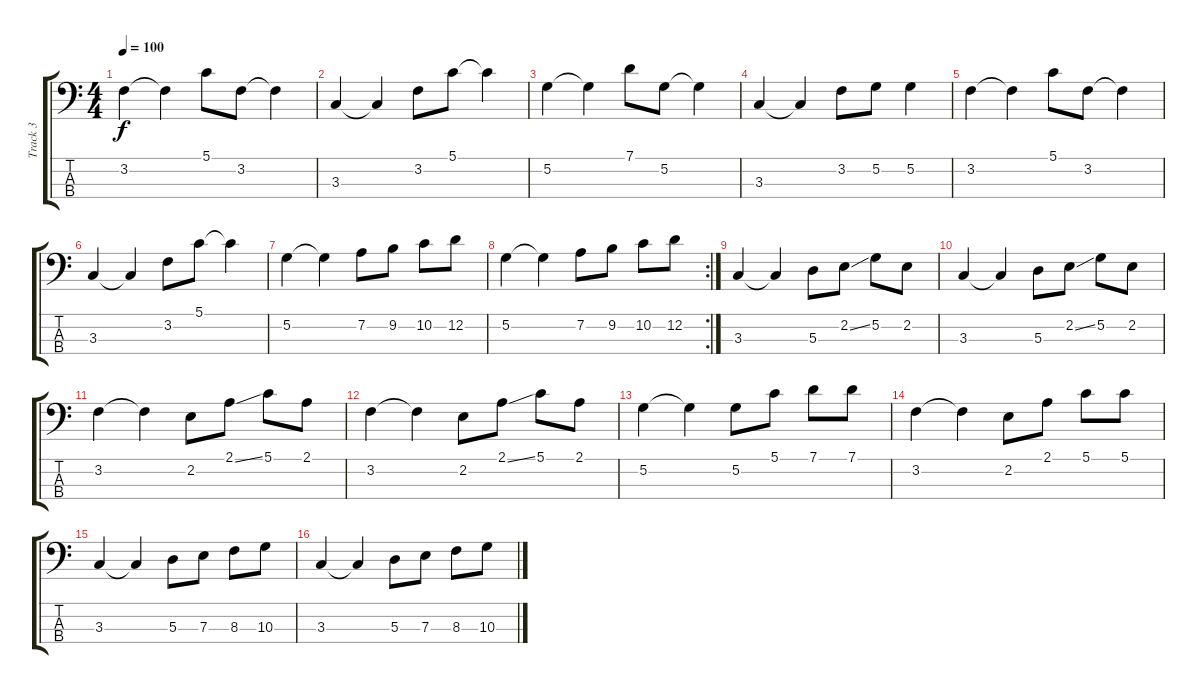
\track ("Track 3" "Track 3") {instrument electricbassfinger}
\staff {score tabs}
\tuning (G2 D2 A1 E1) {hide}
\ts (4 4)
\tempo 100
\clef f4
\ks c
3.2.4{dy f} 3.2{t}.4 5.1.8 3.2.8 3.2{t}.4 |
3.3.4 3.3{t}.4 3.2.8 5.1.8 5.1{t}.4 |
5.2.4 5.2{t}.4 7.1.8 5.2.8 5.2{t}.4 |
3.3.4 3.3{t}.4 3.2.8 5.2.8 5.2.4 |
3.2.4 3.2{t}.4 5.1.8 3.2.8 3.2{t}.4 |
3.3.4 3.3{t}.4 3.2.8 5.1.8 5.1{t}.4 |
5.2.4 5.2{t}.4 7.2.8 9.2.8 10.2.8 12.2.8 |
\rc 2
5.2.4 5.2{t}.4 7.2.8 9.2.8 10.2.8 12.2.8 |
3.3.4 3.3{t}.4 5.3.8 2.2{ss}.8 5.2.8 2.2.8 |
3.3.4 3.3{t}.4 5.3.8 2.2{ss}.8 5.2.8 2.2.8 |
3.2.4 3.2{t}.4 2.2.8 2.1{ss}.8 5.1.8 2.1.8 |
3.2.4 3.2{t}.4 2.2.8 2.1{ss}.8 5.1.8 2.1.8 |
5.2.4 5.2{t}.4 5.2.8 5.1.8 7.1.8 7.1.8 |
3.2.4 3.2{t}.4 2.2.8 2.1.8 5.1.8 5.1.8 |
3.3.4 3.3{t}.4 5.3.8 7.3.8 8.3.8 10.3.8 |
3.3.4 3.3{t}.4 5.3.8 7.3.8 8.3.8 10.3.8
